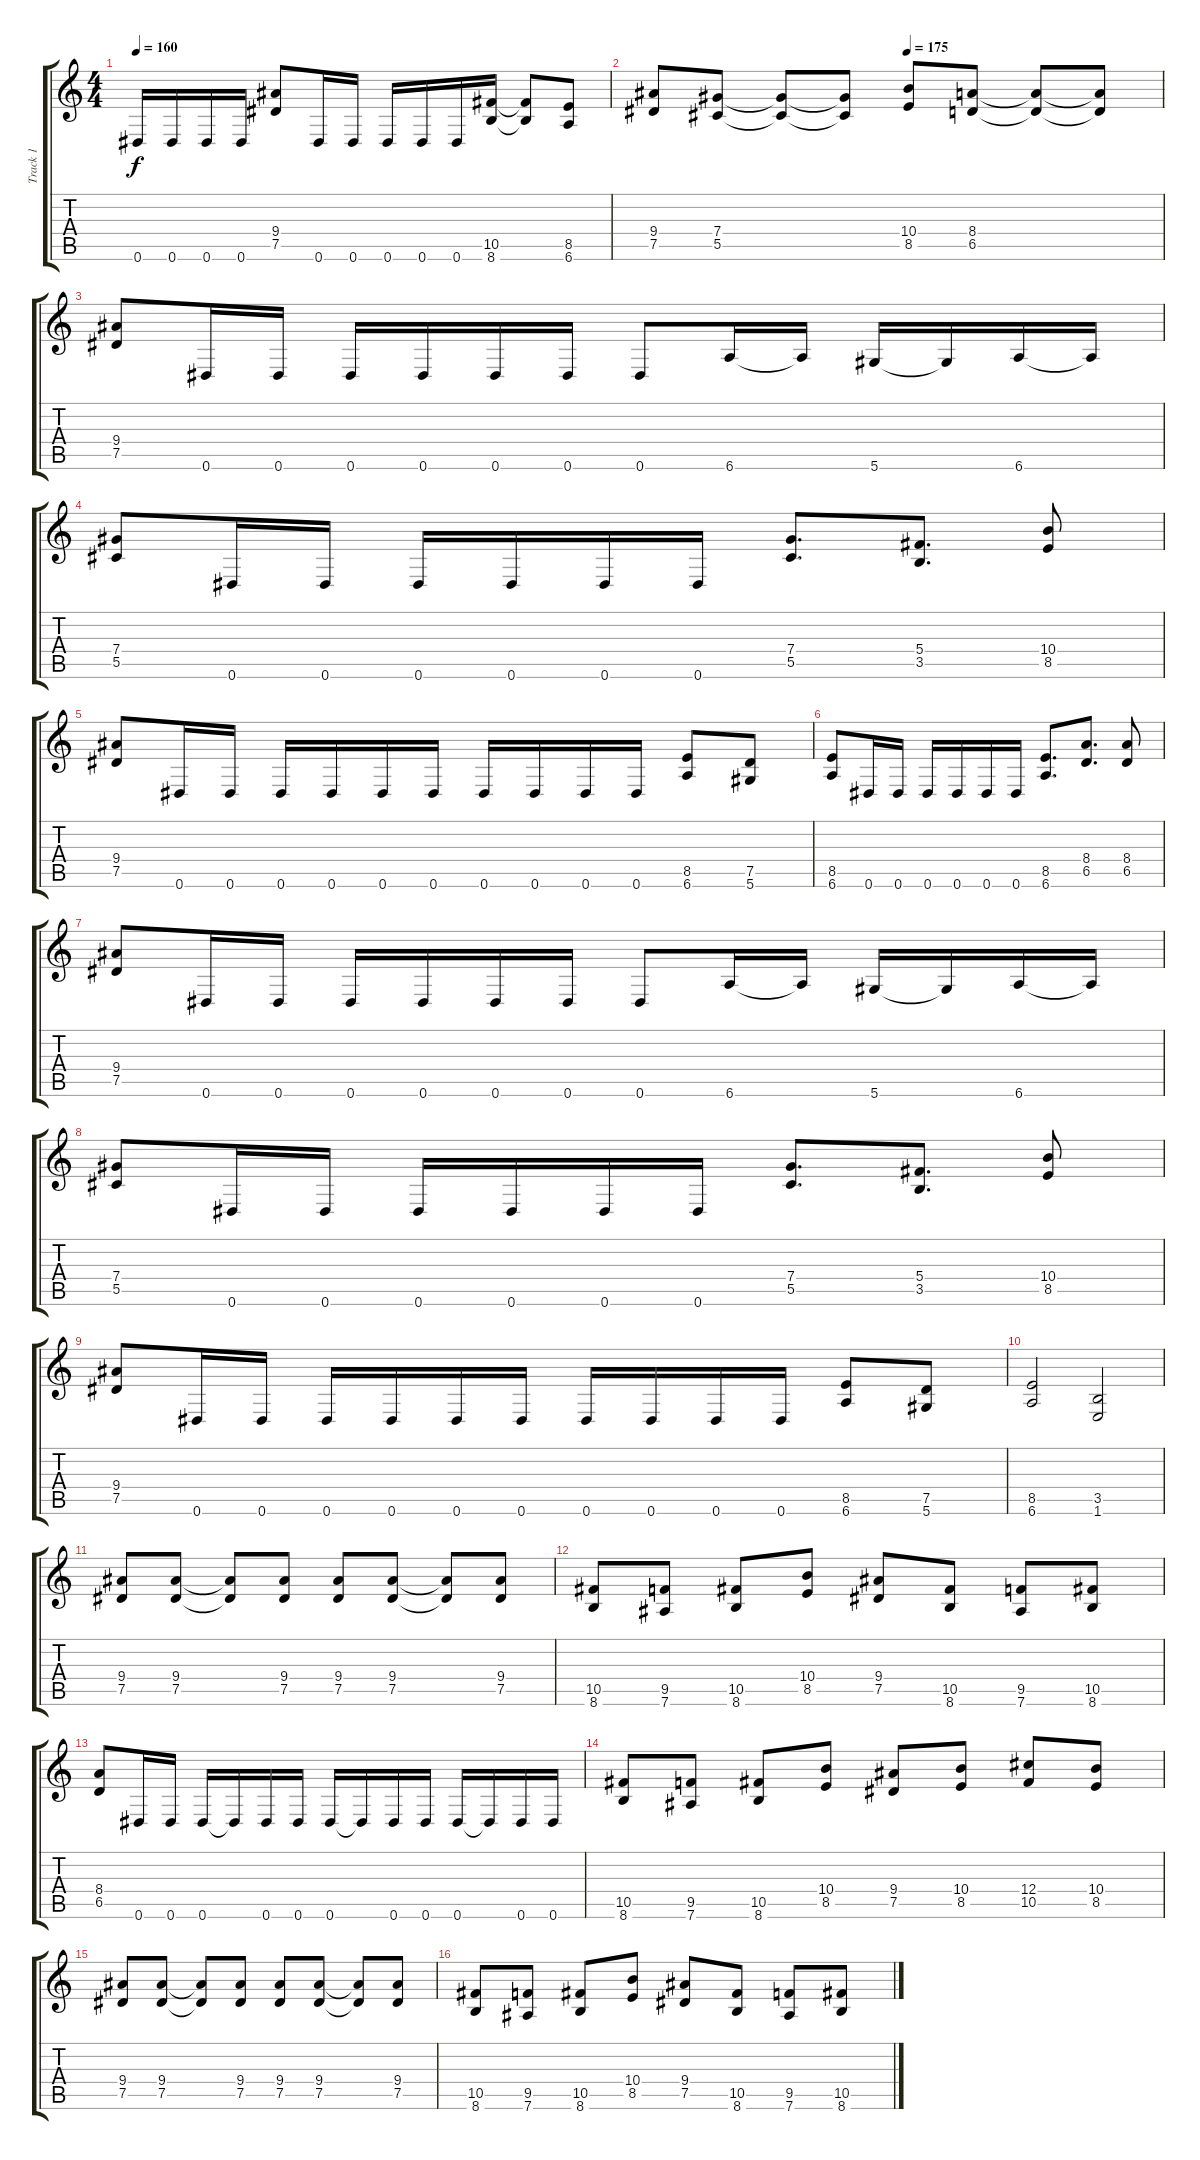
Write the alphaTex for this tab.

\track ("Track 1" "Track 1") {instrument distortionguitar}
\staff {score tabs}
\tuning (Eb4 Bb3 Gb3 Db3 Ab2 Eb2) {hide}
\ts (4 4)
\tempo 160
\clef g2
\ks c
0.6.16{dy f} 0.6.16 0.6.16 0.6.16 (9.4 7.5).8 0.6.16 0.6.16 0.6.16 0.6.16 0.6.16 (10.5 8.6).16 (10.5{t} 8.6{t}).8 (8.5 6.6).8 |
\tempo (175 0.5)
(9.4 7.5).8 (7.4 5.5).8 (7.4{t} 5.5{t}).8 (7.4{t} 5.5{t}).8 (10.4 8.5).8 (8.4 6.5).8 (8.4{t} 6.5{t}).8 (8.4{t} 6.5{t}).8 |
(9.4 7.5).8 0.6.16 0.6.16 0.6.16 0.6.16 0.6.16 0.6.16 0.6.8 6.6.16 6.6{t}.16 5.6.16 5.6{t}.16 6.6.16 6.6{t}.16 |
(7.4 5.5).8 0.6.16 0.6.16 0.6.16 0.6.16 0.6.16 0.6.16 (7.4 5.5).8{d} (5.4 3.5).8{d} (10.4 8.5).8 |
(9.4 7.5).8 0.6.16 0.6.16 0.6.16 0.6.16 0.6.16 0.6.16 0.6.16 0.6.16 0.6.16 0.6.16 (8.5 6.6).8 (7.5 5.6).8 |
(8.5 6.6).8 0.6.16 0.6.16 0.6.16 0.6.16 0.6.16 0.6.16 (8.5 6.6).8{d} (8.4 6.5).8{d} (8.4 6.5).8 |
(9.4 7.5).8 0.6.16 0.6.16 0.6.16 0.6.16 0.6.16 0.6.16 0.6.8 6.6.16 6.6{t}.16 5.6.16 5.6{t}.16 6.6.16 6.6{t}.16 |
(7.4 5.5).8 0.6.16 0.6.16 0.6.16 0.6.16 0.6.16 0.6.16 (7.4 5.5).8{d} (5.4 3.5).8{d} (10.4 8.5).8 |
(9.4 7.5).8 0.6.16 0.6.16 0.6.16 0.6.16 0.6.16 0.6.16 0.6.16 0.6.16 0.6.16 0.6.16 (8.5 6.6).8 (7.5 5.6).8 |
(8.5 6.6).2 (3.5 1.6).2 |
(9.4 7.5).8 (9.4 7.5).8 (9.4{t} 7.5{t}).8 (9.4 7.5).8 (9.4 7.5).8 (9.4 7.5).8 (9.4{t} 7.5{t}).8 (9.4 7.5).8 |
(10.5 8.6).8 (9.5 7.6).8 (10.5 8.6).8 (10.4 8.5).8 (9.4 7.5).8 (10.5 8.6).8 (9.5 7.6).8 (10.5 8.6).8 |
(8.4 6.5).8 0.6.16 0.6.16 0.6.16 0.6{t}.16 0.6.16 0.6.16 0.6.16 0.6{t}.16 0.6.16 0.6.16 0.6.16 0.6{t}.16 0.6.16 0.6.16 |
(10.5 8.6).8 (9.5 7.6).8 (10.5 8.6).8 (10.4 8.5).8 (9.4 7.5).8 (10.4 8.5).8 (12.4 10.5).8 (10.4 8.5).8 |
(9.4 7.5).8 (9.4 7.5).8 (9.4{t} 7.5{t}).8 (9.4 7.5).8 (9.4 7.5).8 (9.4 7.5).8 (9.4{t} 7.5{t}).8 (9.4 7.5).8 |
(10.5 8.6).8 (9.5 7.6).8 (10.5 8.6).8 (10.4 8.5).8 (9.4 7.5).8 (10.5 8.6).8 (9.5 7.6).8 (10.5 8.6).8
